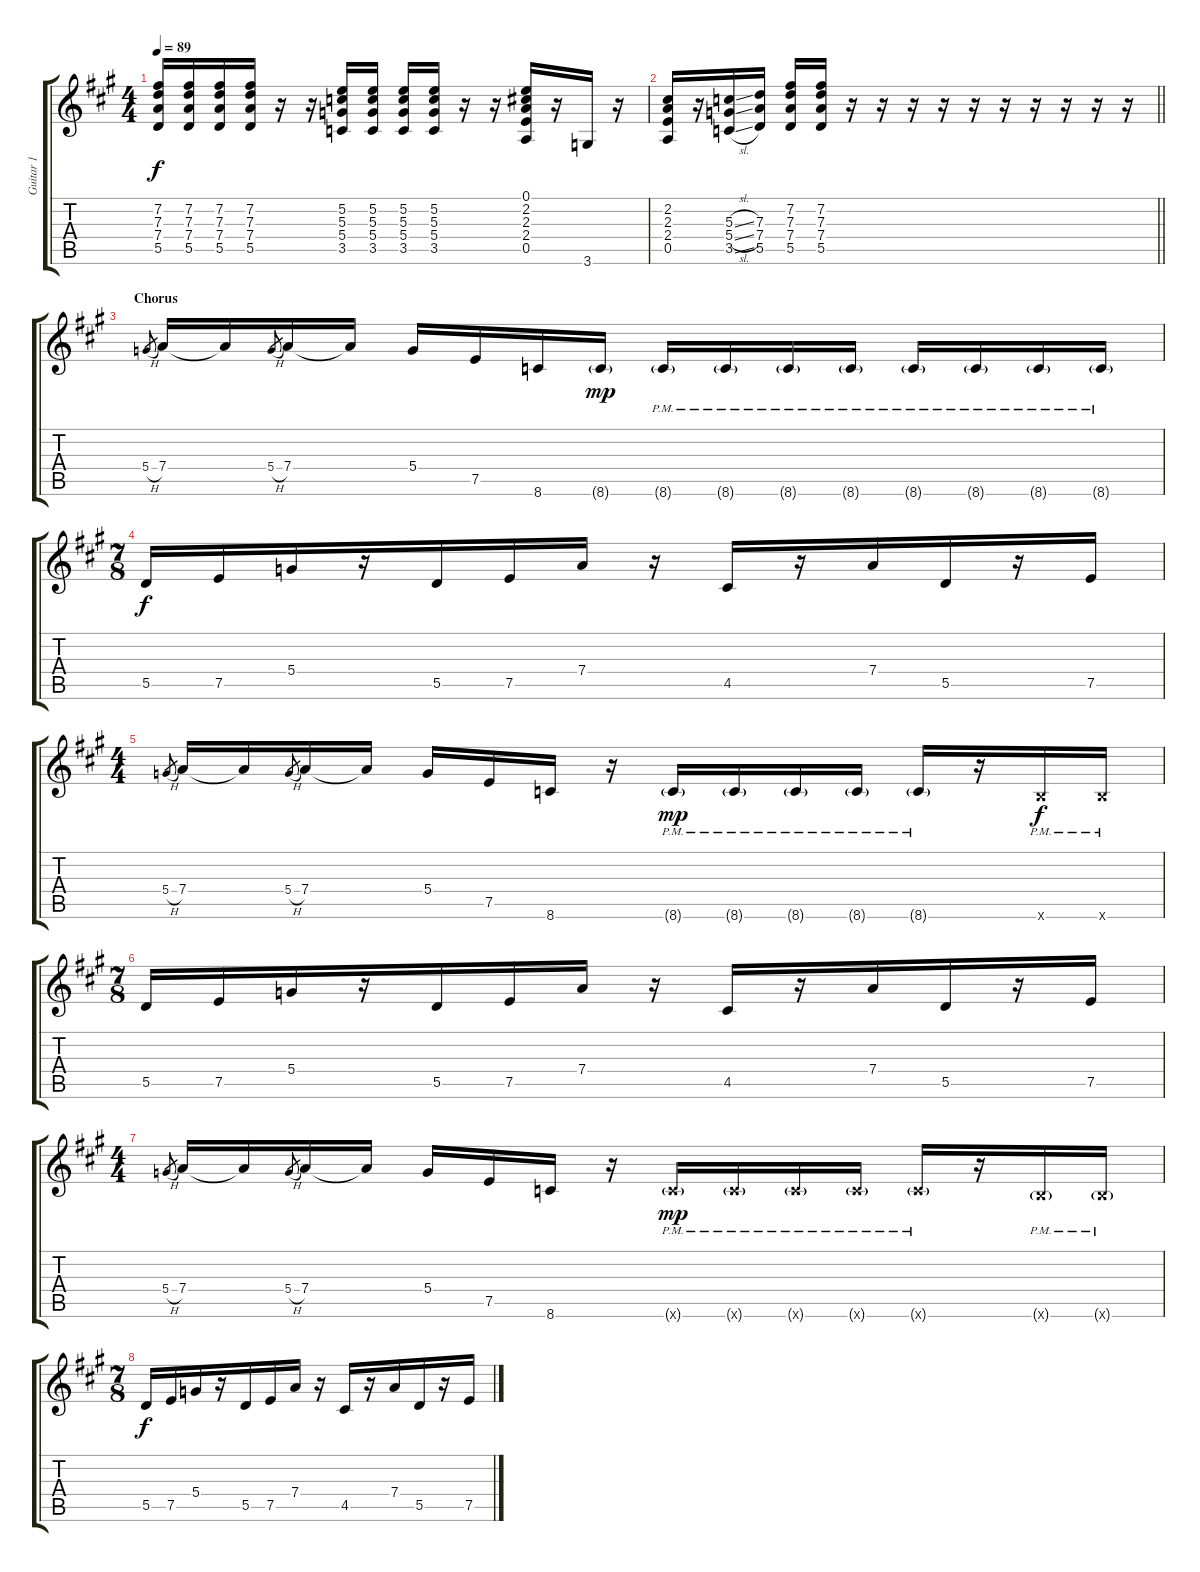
\track ("Guitar 1" "Guitar 1") {instrument distortionguitar}
\staff {score tabs}
\tuning (E4 B3 G3 D3 A2 E2) {hide}
\ts (4 4)
\tempo 89
\clef g2
\ks a
(7.2 7.3 7.4 5.5).16{dy f} (7.2 7.3 7.4 5.5).16 (7.2 7.3 7.4 5.5).16 (7.2 7.3 7.4 5.5).16 r.16 r.16 (5.2 5.3 5.4 3.5).16 (5.2 5.3 5.4 3.5).16 (5.2 5.3 5.4 3.5).16 (5.2 5.3 5.4 3.5).16 r.16 r.16 (0.1 2.2 2.3 2.4 0.5).16 r.16 3.6.16 r.16 |
\barLineRight lightlight
(2.2 2.3 2.4 0.5).16 r.16 (5.3{sl} 5.4{sl} 3.5{sl}).16 (7.3 7.4 5.5).16 (7.2 7.3 7.4 5.5).16 (7.2 7.3 7.4 5.5).16 r.16 r.16 r.16 r.16 r.16 r.16 r.16 r.16 r.16 r.16 |
\section ("" "Chorus")
5.4{h}.8{gr} 7.4.16 7.4{t}.16 5.4{h}.8{gr} 7.4.16 7.4{t}.16 5.4.16 7.5.16 8.6.16 8.6{g}.16{dy mp} 8.6{g pm}.16 8.6{g pm}.16 8.6{g pm}.16 8.6{g pm}.16 8.6{g pm}.16 8.6{g pm}.16 8.6{g pm}.16 8.6{g pm}.16 |
\ts (7 8)
5.5.16{dy f} 7.5.16 5.4.16 r.16 5.5.16 7.5.16 7.4.16 r.16 4.5.16 r.16 7.4.16 5.5.16 r.16 7.5.16 |
\ts (4 4)
5.4{h}.8{gr} 7.4.16 7.4{t}.16 5.4{h}.8{gr} 7.4.16 7.4{t}.16 5.4.16 7.5.16 8.6.16 r.16 8.6{g pm}.16{dy mp} 8.6{g pm}.16 8.6{g pm}.16 8.6{g pm}.16 8.6{g pm}.16 r.16 7.6{pm x}.16{dy f} 7.6{pm x}.16 |
\ts (7 8)
5.5.16 7.5.16 5.4.16 r.16 5.5.16 7.5.16 7.4.16 r.16 4.5.16 r.16 7.4.16 5.5.16 r.16 7.5.16 |
\ts (4 4)
5.4{h}.8{gr} 7.4.16 7.4{t}.16 5.4{h}.8{gr} 7.4.16 7.4{t}.16 5.4.16 7.5.16 8.6.16 r.16 8.6{g pm x}.16{dy mp} 8.6{g pm x}.16 8.6{g pm x}.16 8.6{g pm x}.16 8.6{g pm x}.16 r.16 7.6{g pm x}.16 7.6{g pm x}.16 |
\ts (7 8)
5.5.16{dy f} 7.5.16 5.4.16 r.16 5.5.16 7.5.16 7.4.16 r.16 4.5.16 r.16 7.4.16 5.5.16 r.16 7.5.16
